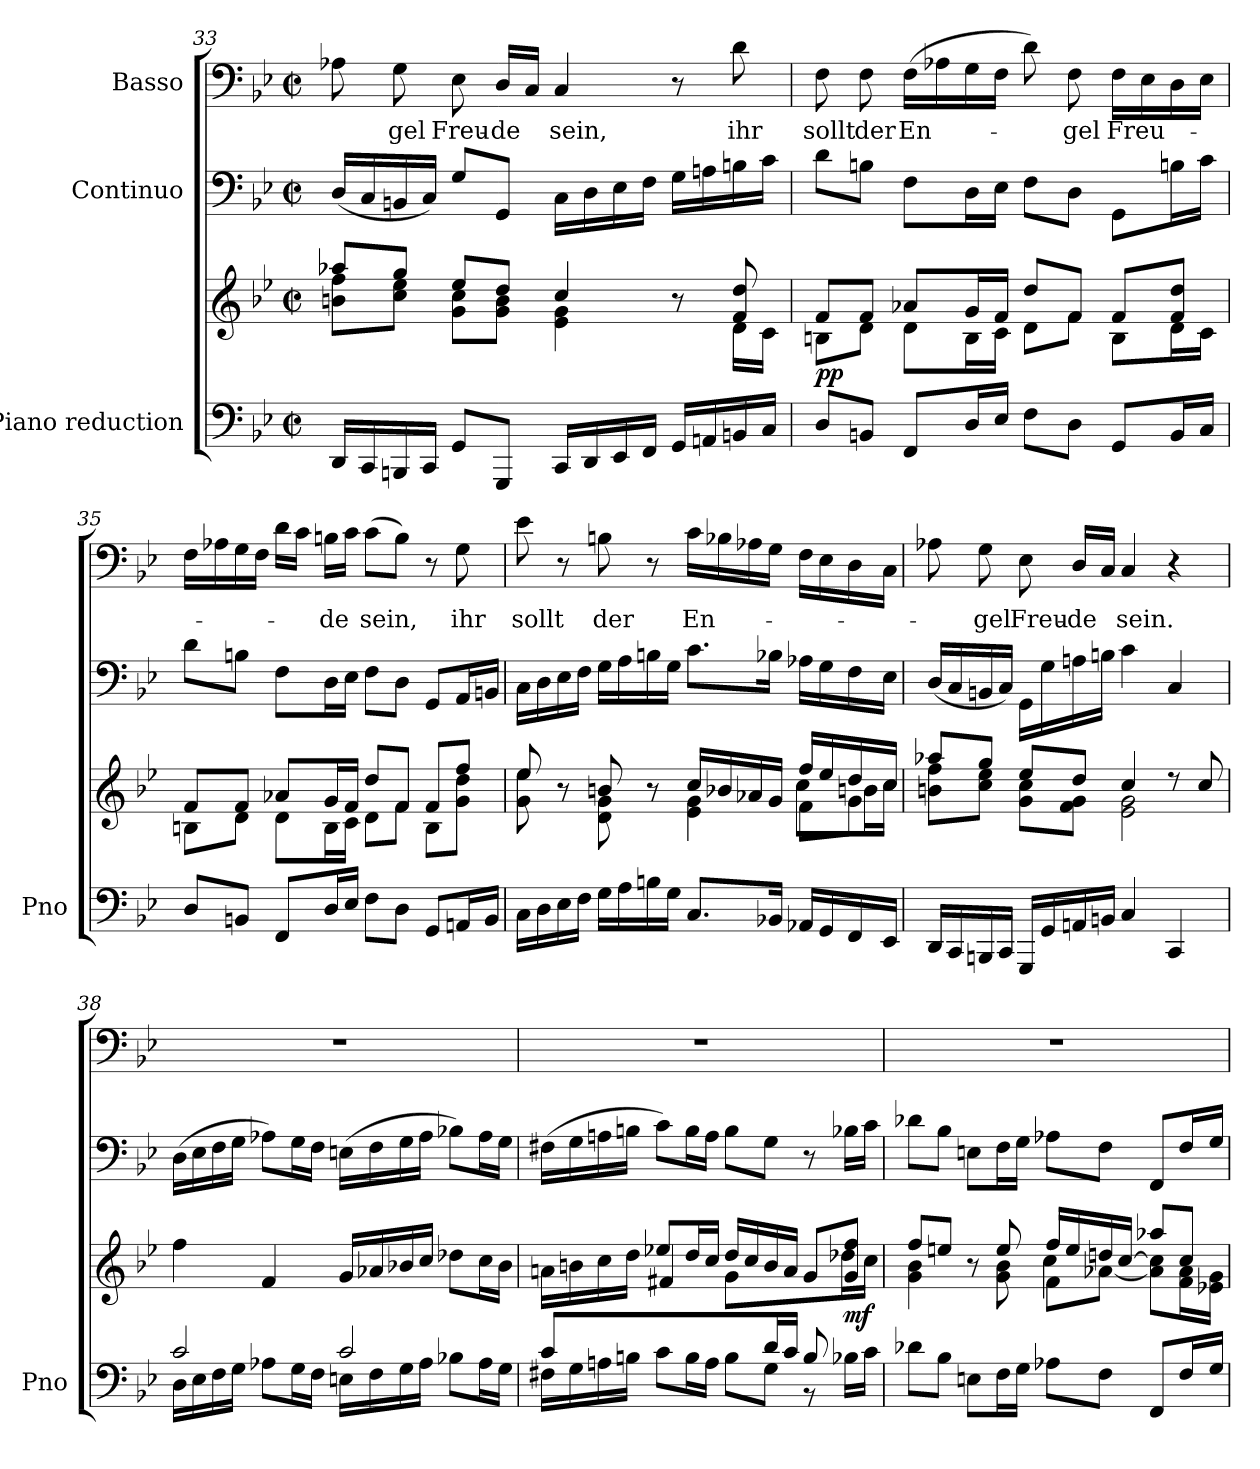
**kern	**kern	**dynam	**kern	**dynam	**kern	**text
*part3	*part3	*part3	*part2	*part2	*part1	*part1
*staff4	*staff3	*staff3/4	*staff2	*staff2	*staff1	*staff1
*I"Piano reduction	*	*	*I"Continuo	*	*I"Basso	*
*I'Pno	*	*	*	*	*	*
*clefF4	*clefG2	*	*clefF4	*	*clefF4	*
*k[b-e-]	*k[b-e-]	*	*k[b-e-]	*	*k[b-e-]	*
*M2/2	*M2/2	*	*M2/2	*	*M2/2	*
*met(c|)	*met(c|)	*	*met(c|)	*	*met(c|)	*
=33	=33	=33	=33	=33	=33	=33
*	*^	*	*	*	*	*
16DD/LL	8aa-X/L	8bn\ 8ff\L	.	(16D/LL	.	8A-X\	.
16CC/	.	.	.	16C/	.	.	.
!	!	!	!	!	!	!	!LO:LY:b
16BBBn/	8gg/J	8cc\ 8ee-\J	.	16BBn/	.	8G\	-gel
16CC/JJ	.	.	.	16C/JJ)	.	.	.
!	!	!	!	!	!	!	!LO:LY:b
8GG/L	8ee-/L	8g\ 8cc\L	.	8G/L	.	8E-\	Freu-
!	!	!	!	!	!	!	!LO:LY:b
8GGG/J	8dd/J	8g\ 8b\J	.	8GG/J	.	16D/LL	-de
.	.	.	.	.	.	16C/JJ	.
!	!	!	!	!	!	!	!LO:LY:b
16CC/LL	4cc/	4e-\ 4g\	.	16C\LL	.	4C/	sein,
16DD/	.	.	.	16D\	.	.	.
16EE-/	.	.	.	16E-\	.	.	.
16FF/JJ	.	.	.	16F\JJ	.	.	.
16GG/LL	8r	8ryy	.	16G\LL	.	8r	.
16AAn/	.	.	.	16An\	.	.	.
!	!	!	!	!	!	!	!LO:LY:b
16BBn/	8f/ 8dd/	16d\LL	.	16Bn\	.	8d\	ihr
16C/JJ	.	16c\JJ	.	16c\JJ	.	.	.
!!LO:PB:g=z
=34	=34	=34	=34	=34	=34	=34	=34
!	!	!	!LO:DY:b	!	!LO:DY:b	!	!LO:LY:b
8D/L	8f/L	8Bn\L	pp	8d\L	other-dynamics	8F\	sollt
!	!	!	!	!	!	!	!LO:LY:b
8BBn/J	8f/J	8d\J	.	8Bn\J	.	8F\	der
!	!	!	!	!	!	!	!LO:LY:b
8FF/L	8a-X/L	8d\L	.	8F\L	.	(16F\LL	En-
.	.	.	.	.	.	16A-X\	.
16D/L	16g/L	16B\L	.	16D\L	.	16G\	.
16E-/JJ	16f/JJ	16c\JJ	.	16E-\JJ	.	16F\JJ	.
8F\L	8dd/L	8d\L	.	8F\L	.	8d\)	.
!	!	!	!	!	!	!	!LO:LY:b
8D\J	8f/J	8f\J	.	8D\J	.	8F\	-gel
!	!	!	!	!	!	!	!LO:LY:b
8GG/L	8f/L	8B\L	.	8GG\L	.	16F\LL	Freu-
.	.	.	.	.	.	16E-\	.
16BB/L	8f/ 8dd/J	16d\L	.	16Bn\L	.	16D\	.
16C/JJ	.	16c\JJ	.	16c\JJ	.	16E-\JJ	.
=35	=35	=35	=35	=35	=35	=35	=35
8D/L	8f/L	8Bn\L	.	8d\L	.	16F\LL	.
.	.	.	.	.	.	16A-X\	.
8BBn/J	8f/J	8d\J	.	8Bn\J	.	16G\	.
.	.	.	.	.	.	16F\JJ	.
8FF/L	8a-X/L	8d\L	.	8F\L	.	16d\LL	.
.	.	.	.	.	.	16c\JJ	.
!	!	!	!	!	!	!	!LO:LY:b
16D/L	16g/L	16B\L	.	16D\L	.	16Bn\LL	-de
16E-/JJ	16f/JJ	16c\JJ	.	16E-\JJ	.	16c\JJ	.
!	!	!	!	!	!	!	!LO:LY:b
8F\L	8dd/L	8d\L	.	8F\L	.	(8c\L	sein,
8D\J	8f/J	8f\J	.	8D\J	.	8B\J)	.
8GG/L	8f/L	8B\L	.	8GG/L	.	8r	.
!	!	!	!	!	!	!	!LO:LY:b
16AAn/L	8ff/J	8g\ 8dd\J	.	16AA/L	.	8G\	ihr
16BB/JJ	.	.	.	16BBn/JJ	.	.	.
=36	=36	=36	=36	=36	=36	=36	=36
*	*	*^	*	*	*	*	*
!	!	!	!	!	!	!	!	!LO:LY:b
16C\LL	8ee-/	8g\ 8ee-\	2.ryy	.	16C\LL	.	8e-\	sollt
16D\	.	.	.	.	16D\	.	.	.
16E-\	8r	8ryy	.	.	16E-\	.	8r	.
16F\JJ	.	.	.	.	16F\JJ	.	.	.
!	!	!	!	!	!	!	!	!LO:LY:b
16G\LL	8bn/	8d\ 8g\	.	.	16G\LL	.	8Bn\	der
16A\	.	.	.	.	16A\	.	.	.
16Bn\	8r	8ryy	.	.	16Bn\	.	8r	.
16G\JJ	.	.	.	.	16G\JJ	.	.	.
!	!	!	!	!	!	!	!	!LO:LY:b
8.C/L	16cc/LL	4e-\ 4g\	.	.	8.c\L	.	16c\LL	En-
.	16b-X/	.	.	.	.	.	16B-X\	.
.	16a-X/	.	.	.	.	.	16A-X\	.
16BB-X/Jk	16g/JJ	.	.	.	16B-X\Jk	.	16G\JJ	.
16AA-X/LL	16ff/LL	8f\L	8cc\L	.	16A-X\LL	.	16F\LL	.
16GG/	16ee-/	.	.	.	16G\	.	16E-\	.
16FF/	16dd/	8g\J	16bn\L	.	16F\	.	16D\	.
16EE-/JJ	16cc/JJ	.	16cc\JJ	.	16E-\JJ	.	16C\JJ	.
*	*	*v	*v	*	*	*	*	*
=37	=37	=37	=37	=37	=37	=37	=37
16DD/LL	8aa-X/L	8bn\ 8ff\L	.	(16D/LL	.	8A-X\	.
16CC/	.	.	.	16C/	.	.	.
!	!	!	!	!	!	!	!LO:LY:b
16BBBn/	8gg/J	8cc\ 8ee-\J	.	16BBn/	.	8G\	-gel
16CC/JJ	.	.	.	16C/JJ)	.	.	.
!	!	!	!LO:DY:b	!	!	!	!LO:LY:b
!	!	!	!LO:DY:n=1:b	!	!	!	!
16GGG/LL	8ee-/L	8g\ 8cc\L	other-dynamics f	16GG\LL	.	8E-\	Freu-
!	!	!	!	!	!LO:DY:b	!	!
16GG/	.	.	.	16G\	other-dynamics	.	.
!	!	!	!	!	!	!	!LO:LY:b
16AAn/	8dd/J	8f\ 8g\J	.	16An\	.	16D/LL	-de
16BBn/JJ	.	.	.	16Bn\JJ	.	16C/JJ	.
!	!	!	!	!	!	!	!LO:LY:b
4C/	4cc/	2e-\ 2g\	.	4c\	.	4C/	sein.
4CC/	8r	.	.	4C/	.	4r	.
.	8cc/	.	.	.	.	.	.
*	*v	*v	*	*	*	*	*
!!LO:LB:g=z
=38	=38	=38	=38	=38	=38	=38
*^	*	*	*	*	*	*
2c/	16D\LL	4ff\	.	(16D\LL	.	1r	.
.	16E-\	.	.	16E-\	.	.	.
.	16F\	.	.	16F\	.	.	.
.	16G\JJ	.	.	16G\JJ	.	.	.
.	8A-X\L	4f/	.	8A-X\L)	.	.	.
.	16G\L	.	.	16G\L	.	.	.
.	16F\JJ	.	.	16F\JJ	.	.	.
2c/	16En\LL	16g/LL	.	(16En\LL	.	.	.
.	16F\	16a-X/	.	16F\	.	.	.
.	16G\	16b-X/	.	16G\	.	.	.
.	16A-\JJ	16cc/JJ	.	16A-\JJ	.	.	.
.	8B-X\L	8dd-X\L	.	8B-X\L)	.	.	.
.	16A-\L	16cc\L	.	16A-\L	.	.	.
.	16G\JJ	16b-\JJ	.	16G\JJ	.	.	.
=39	=39	=39	=39	=39	=39	=39	=39
*	*	*^	*	*	*	*	*
4c/	16F#X\LL	16an\LL	4ryy	.	(16F#X\LL	.	1r	.
.	16G\	16bn\	.	.	16G\	.	.	.
.	16An\	16cc\	.	.	16An\	.	.	.
.	16Bn\JJ	16dd\JJ	.	.	16Bn\JJ	.	.	.
4.ryy	8c\L	8ee-X/L	4f#X/	.	8c\L)	.	.	.
.	16B\L	16dd/L	.	.	16B\L	.	.	.
.	16A\JJ	16cc/JJ	.	.	16A\JJ	.	.	.
.	8B\L	16dd/LL	8g\L	.	8B\L	.	.	.
.	.	16cc/	.	.	.	.	.	.
16d/L	8G\J	16b/	4ryy	.	8G\J	.	.	.
16c/JJ	.	16a/JJ	.	.	.	.	.	.
8B/L	8r	8g/L	.	.	8r	.	.	.
!	!	!	!	!LO:DY:b	!	!	!	!
8ryy	16B-X\LL	8g/ 8ff/J	16dd-X\L	mf	16B-X\LL	.	.	.
.	16c\JJ	.	16cc\JJ	.	16c\JJ	.	.	.
*v	*v	*	*	*	*	*	*	*
=40	=40	=40	=40	=40	=40	=40	=40
*	*	*^	*	*	*	*	*
8d-X\L	8ff/L	4g\ 4b-\	4ryy	.	8d-X\L	.	1r	.
8B-\J	8een/J	.	.	.	8B-\J	.	.	.
8En\L	8r	8ryy	4ryy	.	8En\L	.	.	.
16F\L	8ee/	8g\ 8b-\	.	.	16F\L	.	.	.
16G\JJ	.	.	.	.	16G\JJ	.	.	.
8A-X\L	16ff/LL	8f\L	4cc\	.	8A-X\L	.	.	.
.	16ee/	.	.	.	.	.	.	.
8F\J	16ddn/	[8a-X\J	.	.	8F\J	.	.	.
.	[<16cc/JJ	.	.	.	.	.	.	.
8FF/L	8aa-X/L	8a-\] 8cc\]L	4ryy	.	8FF/L	.	.	.
16F/L	8cc/J	16f\ 16a-\L	.	.	16F/L	.	.	.
16G/JJ	.	16e-X\ 16g\JJ	.	.	16G/JJ	.	.	.
*	*v	*v	*v	*	*	*	*	*
=	=	=	=	=	=	=
*-	*-	*-	*-	*-	*-	*-
